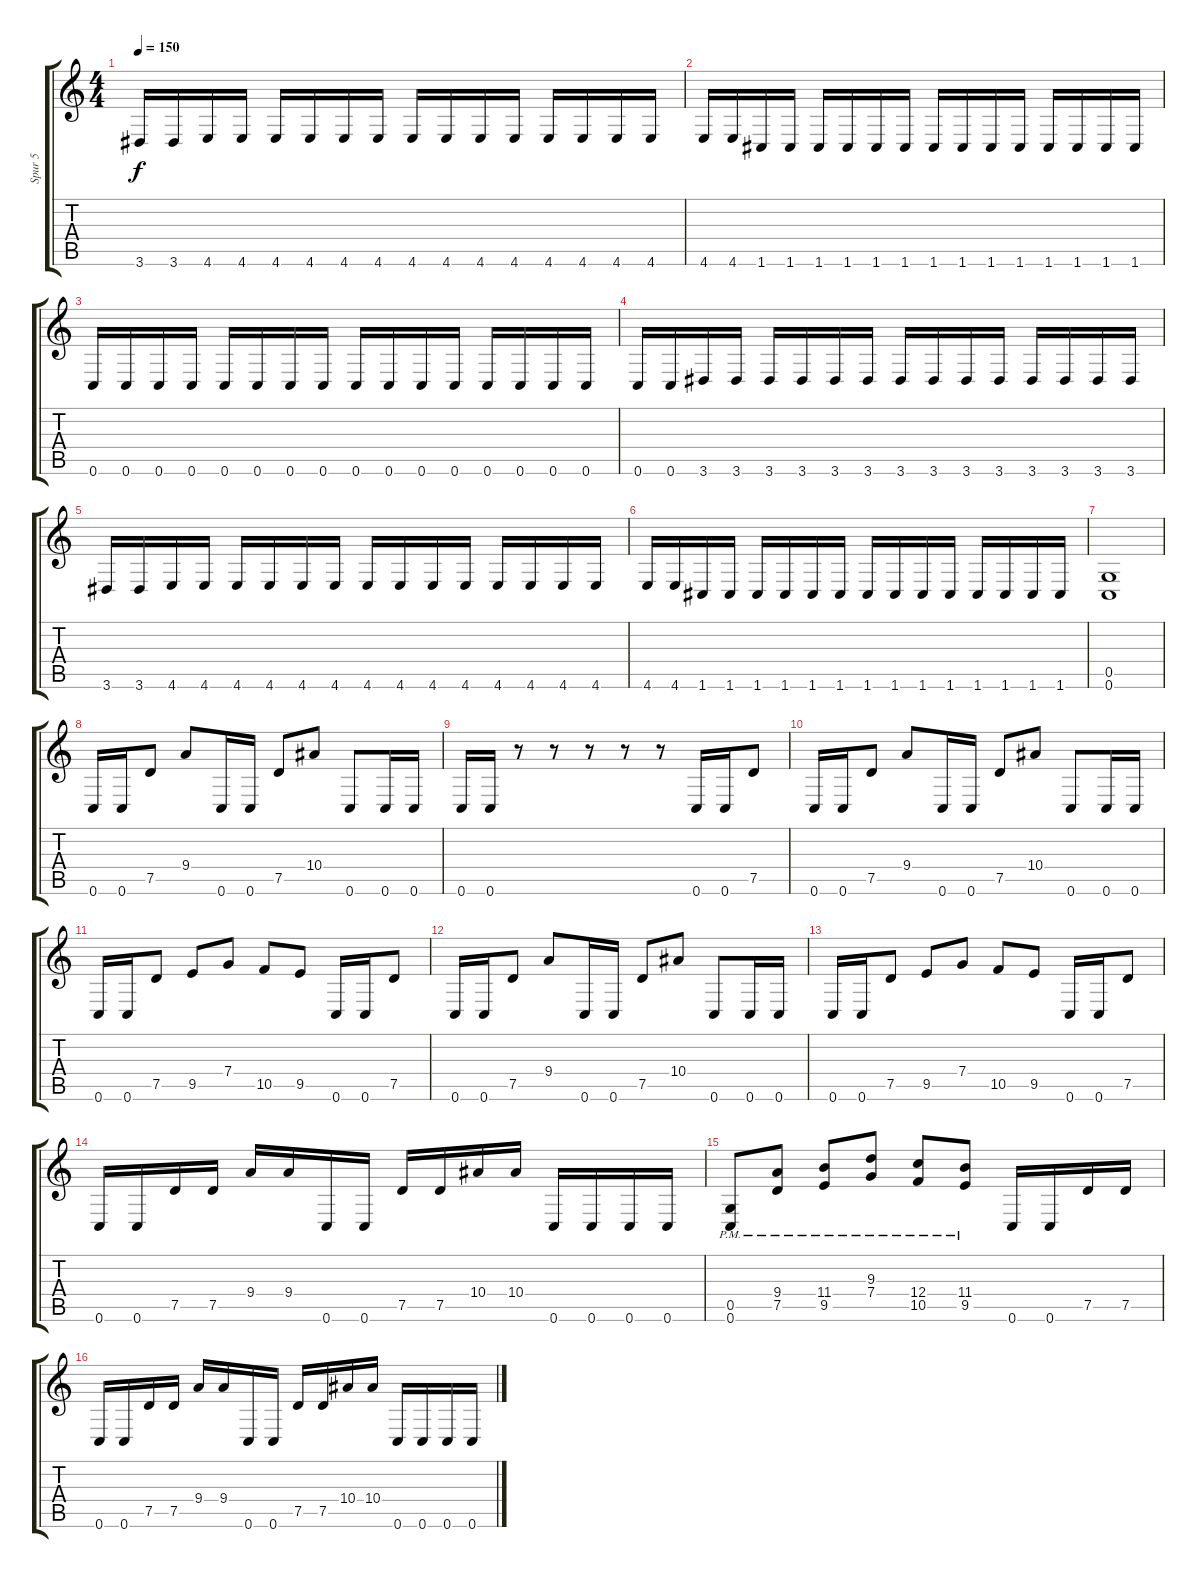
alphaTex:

\track ("Spur 5" "Spur 5") {instrument overdrivenguitar}
\staff {score tabs}
\tuning (D4 A3 F3 C3 G2 C2) {hide}
\ts (4 4)
\tempo 150
\clef g2
\ks c
3.6.16{dy f} 3.6.16 4.6.16 4.6.16 4.6.16 4.6.16 4.6.16 4.6.16 4.6.16 4.6.16 4.6.16 4.6.16 4.6.16 4.6.16 4.6.16 4.6.16 |
4.6.16 4.6.16 1.6.16 1.6.16 1.6.16 1.6.16 1.6.16 1.6.16 1.6.16 1.6.16 1.6.16 1.6.16 1.6.16 1.6.16 1.6.16 1.6.16 |
0.6.16 0.6.16 0.6.16 0.6.16 0.6.16 0.6.16 0.6.16 0.6.16 0.6.16 0.6.16 0.6.16 0.6.16 0.6.16 0.6.16 0.6.16 0.6.16 |
0.6.16 0.6.16 3.6.16 3.6.16 3.6.16 3.6.16 3.6.16 3.6.16 3.6.16 3.6.16 3.6.16 3.6.16 3.6.16 3.6.16 3.6.16 3.6.16 |
3.6.16 3.6.16 4.6.16 4.6.16 4.6.16 4.6.16 4.6.16 4.6.16 4.6.16 4.6.16 4.6.16 4.6.16 4.6.16 4.6.16 4.6.16 4.6.16 |
4.6.16 4.6.16 1.6.16 1.6.16 1.6.16 1.6.16 1.6.16 1.6.16 1.6.16 1.6.16 1.6.16 1.6.16 1.6.16 1.6.16 1.6.16 1.6.16 |
(0.5 0.6).1 |
0.6.16 0.6.16 7.5.8 9.4.8 0.6.16 0.6.16 7.5.8 10.4.8 0.6.8 0.6.16 0.6.16 |
0.6.16 0.6.16 r.8 r.8 r.8 r.8 r.8 0.6.16 0.6.16 7.5.8 |
0.6.16 0.6.16 7.5.8 9.4.8 0.6.16 0.6.16 7.5.8 10.4.8 0.6.8 0.6.16 0.6.16 |
0.6.16 0.6.16 7.5.8 9.5.8 7.4.8 10.5.8 9.5.8 0.6.16 0.6.16 7.5.8 |
0.6.16 0.6.16 7.5.8 9.4.8 0.6.16 0.6.16 7.5.8 10.4.8 0.6.8 0.6.16 0.6.16 |
0.6.16 0.6.16 7.5.8 9.5.8 7.4.8 10.5.8 9.5.8 0.6.16 0.6.16 7.5.8 |
0.6.16 0.6.16 7.5.16 7.5.16 9.4.16 9.4.16 0.6.16 0.6.16 7.5.16 7.5.16 10.4.16 10.4.16 0.6.16 0.6.16 0.6.16 0.6.16 |
(0.5{pm} 0.6{pm}).8 (9.4{pm} 7.5{pm}).8 (11.4{pm} 9.5{pm}).8 (9.3{pm} 7.4{pm}).8 (12.4{pm} 10.5{pm}).8 (11.4{pm} 9.5{pm}).8 0.6.16 0.6.16 7.5.16 7.5.16 |
0.6.16 0.6.16 7.5.16 7.5.16 9.4.16 9.4.16 0.6.16 0.6.16 7.5.16 7.5.16 10.4.16 10.4.16 0.6.16 0.6.16 0.6.16 0.6.16
